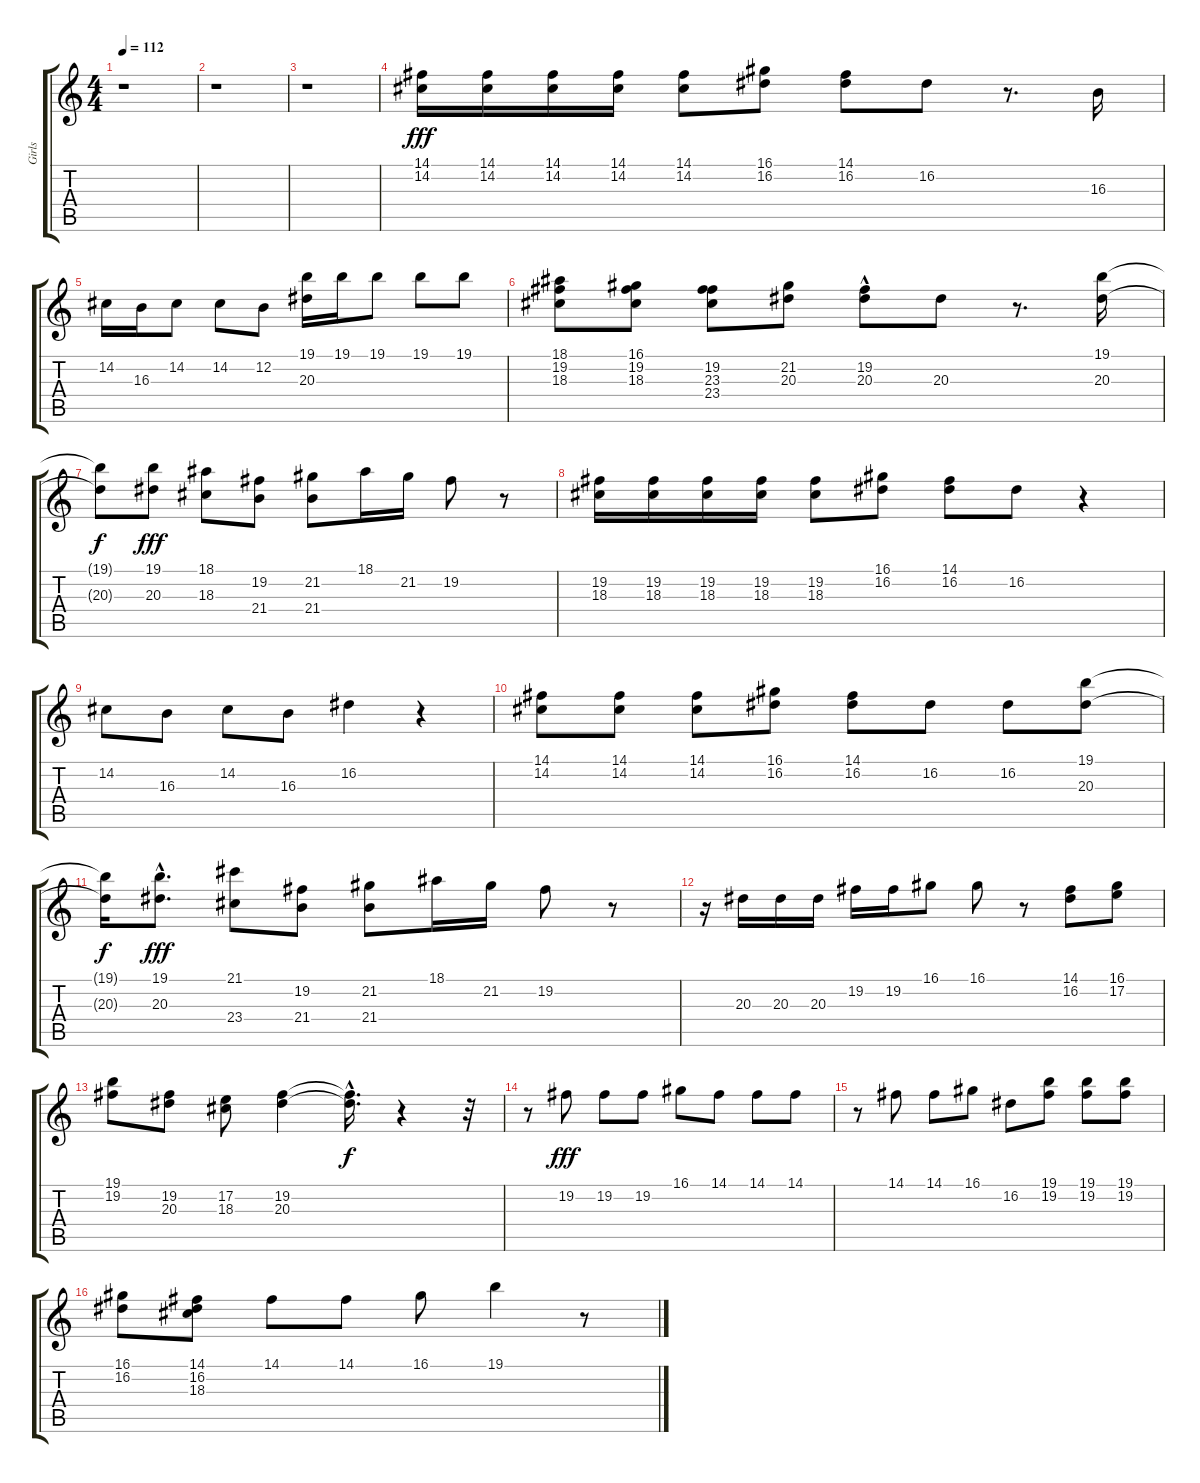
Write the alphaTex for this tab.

\track ("Girls" "Girls") {instrument sopranosax}
\staff {score tabs}
\tuning (E4 B3 G3 D3 A2 E2) {hide}
\ts (4 4)
\tempo 112
\clef g2
\ks c
r.1{dy fff} |
r.1 |
r.1 |
(14.1 14.2).16 (14.1 14.2).16 (14.1 14.2).16 (14.1 14.2).16 (14.1 14.2).8 (16.1 16.2).8 (14.1 16.2).8 16.2.8 r.8{d} 16.3.16 |
14.2.16 16.3.16 14.2.8 14.2.8 12.2.8 (19.1 20.3).16 19.1.16 19.1.8 19.1.8 19.1.8 |
(18.1 19.2 18.3).8 (16.1 19.2 18.3).8 (19.2 23.3 23.4).8 (21.2 20.3).8 (19.2{hac} 20.3).8 20.3.8 r.8{d} (19.1 20.3).16 |
(19.1{t} 20.3{t}).8{dy f} (19.1 20.3).8{dy fff} (18.1 18.3).8 (19.2 21.4).8 (21.2 21.4).8 18.1.16 21.2.16 19.2.8 r.8 |
(19.2 18.3).16 (19.2 18.3).16 (19.2 18.3).16 (19.2 18.3).16 (19.2 18.3).8 (16.1 16.2).8 (14.1 16.2).8 16.2.8 r.4 |
14.2.8 16.3.8 14.2.8 16.3.8 16.2.4 r.4 |
(14.1 14.2).8 (14.1 14.2).8 (14.1 14.2).8 (16.1 16.2).8 (14.1 16.2).8 16.2.8 16.2.8 (19.1 20.3).8 |
(19.1{t} 20.3{t}).16{dy f} (19.1{hac} 20.3{hac}).8{d dy fff} (21.1 23.4).8 (19.2 21.4).8 (21.2 21.4).8 18.1.16 21.2.16 19.2.8 r.8 |
r.16 20.3.16 20.3.16 20.3.16 19.2.16 19.2.16 16.1.8 16.1.8 r.8 (14.1 16.2).8 (16.1 17.2).8 |
(19.1 19.2).8 (19.2 20.3).8 (17.2 18.3).8 (19.2 20.3).4 (19.2{hac t} 20.3{hac t}).16{d dy f} r.4 r.32 |
r.8 19.2.8{dy fff} 19.2.8 19.2.8 16.1.8 14.1.8 14.1.8 14.1.8 |
r.8 14.1.8 14.1.8 16.1.8 16.2.8 (19.1 19.2).8 (19.1 19.2).8 (19.1 19.2).8 |
(16.1 16.2).8 (14.1 16.2 18.3).8 14.1.8 14.1.8 16.1.8 19.1.4 r.8
